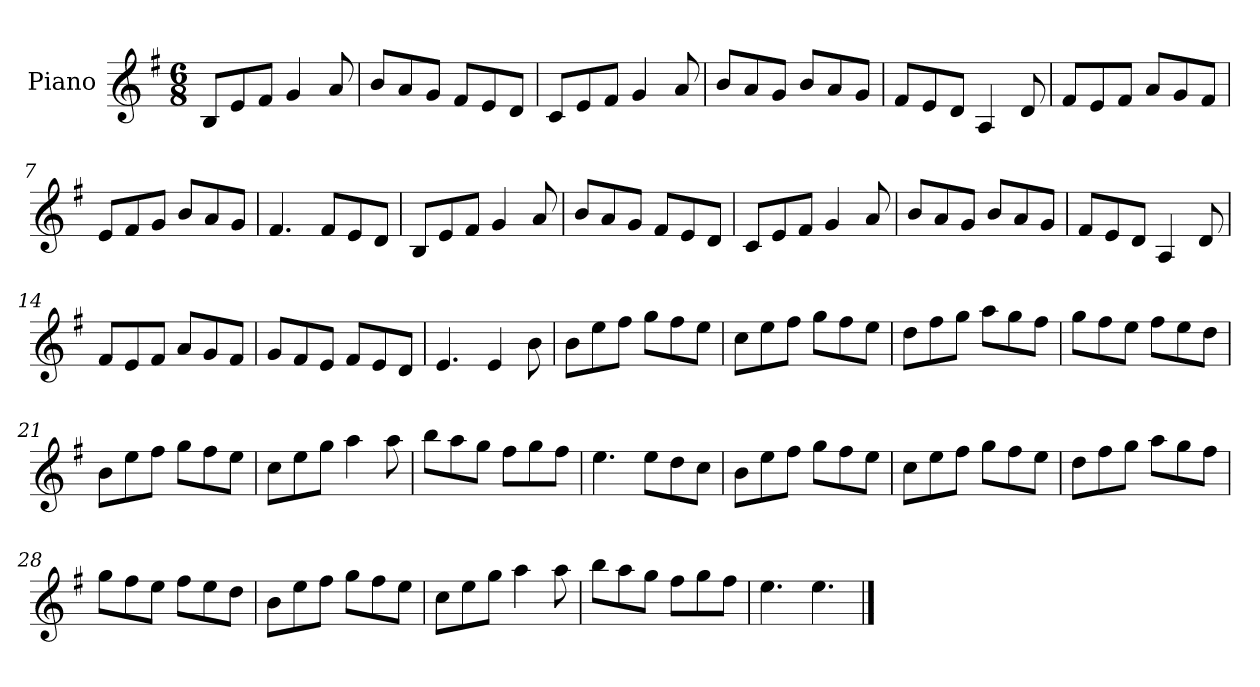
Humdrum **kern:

**kern
*part1
*staff1
*I"Piano
*I'Pno
*clefG2
*k[f#]
*M6/8
=1
8B/L
8e/
8f#/J
4g/
8a/
=2
8b/L
8a/
8g/J
8f#/L
8e/
8d/J
=3
8c/L
8e/
8f#/J
4g/
8a/
=4
8b/L
8a/
8g/J
8b/L
8a/
8g/J
=5
8f#/L
8e/
8d/J
4A/
8d/
=6
8f#/L
8e/
8f#/J
8a/L
8g/
8f#/J
=7
8e/L
8f#/
8g/J
8b/L
8a/
8g/J
=8
4.f#/
8f#/L
8e/
8d/J
=9
8B/L
8e/
8f#/J
4g/
8a/
=10
8b/L
8a/
8g/J
8f#/L
8e/
8d/J
=11
8c/L
8e/
8f#/J
4g/
8a/
=12
8b/L
8a/
8g/J
8b/L
8a/
8g/J
=13
8f#/L
8e/
8d/J
4A/
8d/
=14
8f#/L
8e/
8f#/J
8a/L
8g/
8f#/J
=15
8g/L
8f#/
8e/J
8f#/L
8e/
8d/J
=16
4.e/
4e/
8b\
=17
8b\L
8ee\
8ff#\J
8gg\L
8ff#\
8ee\J
=18
8cc\L
8ee\
8ff#\J
8gg\L
8ff#\
8ee\J
=19
8dd\L
8ff#\
8gg\J
8aa\L
8gg\
8ff#\J
=20
8gg\L
8ff#\
8ee\J
8ff#\L
8ee\
8dd\J
=21
8b\L
8ee\
8ff#\J
8gg\L
8ff#\
8ee\J
=22
8cc\L
8ee\
8gg\J
4aa\
8aa\
=23
8bb\L
8aa\
8gg\J
8ff#\L
8gg\
8ff#\J
=24
4.ee\
8ee\L
8dd\
8cc\J
=25
8b\L
8ee\
8ff#\J
8gg\L
8ff#\
8ee\J
=26
8cc\L
8ee\
8ff#\J
8gg\L
8ff#\
8ee\J
=27
8dd\L
8ff#\
8gg\J
8aa\L
8gg\
8ff#\J
=28
8gg\L
8ff#\
8ee\J
8ff#\L
8ee\
8dd\J
=29
8b\L
8ee\
8ff#\J
8gg\L
8ff#\
8ee\J
=30
8cc\L
8ee\
8gg\J
4aa\
8aa\
=31
8bb\L
8aa\
8gg\J
8ff#\L
8gg\
8ff#\J
=32
4.ee\
4.ee\
==
*-
